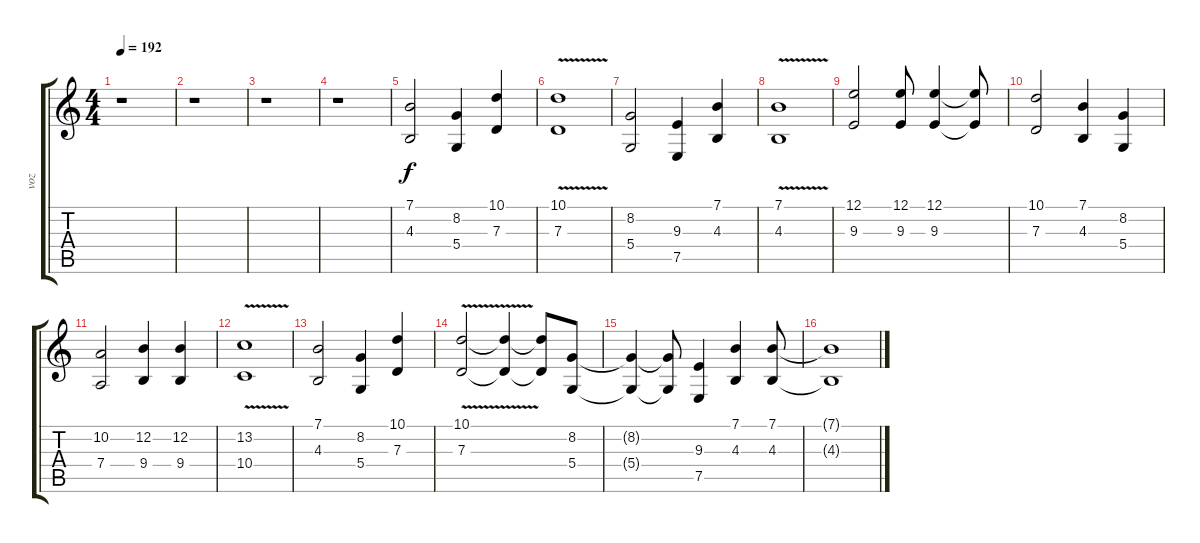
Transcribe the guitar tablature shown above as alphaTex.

\track ("voz" "voz") {instrument harmonica}
\staff {score tabs}
\tuning (E4 B3 G3 D3 A2 E2) {hide}
\ts (4 4)
\tempo 192
\clef g2
\ks c
r.1{dy f} |
r.1 |
r.1 |
r.1 |
(7.1 4.3).2 (8.2 5.4).4 (10.1 7.3).4 |
(10.1{v} 7.3{v}).1 |
(8.2 5.4).2 (9.3 7.5).4 (7.1 4.3).4 |
(7.1{v} 4.3{v}).1 |
(12.1 9.3).2 (12.1 9.3).8 (12.1 9.3).4 (12.1{t} 9.3{t}).8 |
(10.1 7.3).2 (7.1 4.3).4 (8.2 5.4).4 |
(10.2 7.4).2 (12.2 9.4).4 (12.2 9.4).4 |
(13.2{v} 10.4{v}).1 |
(7.1 4.3).2 (8.2 5.4).4 (10.1 7.3).4 |
(10.1{v} 7.3{v}).2 (10.1{t} 7.3{t}).4 (10.1{t} 7.3{t}).8 (8.2 5.4).8 |
(8.2{t} 5.4{t}).4 (8.2{t} 5.4{t}).8 (9.3 7.5).4 (7.1 4.3).4 (7.1 4.3).8 |
(7.1{t} 4.3{t}).1
